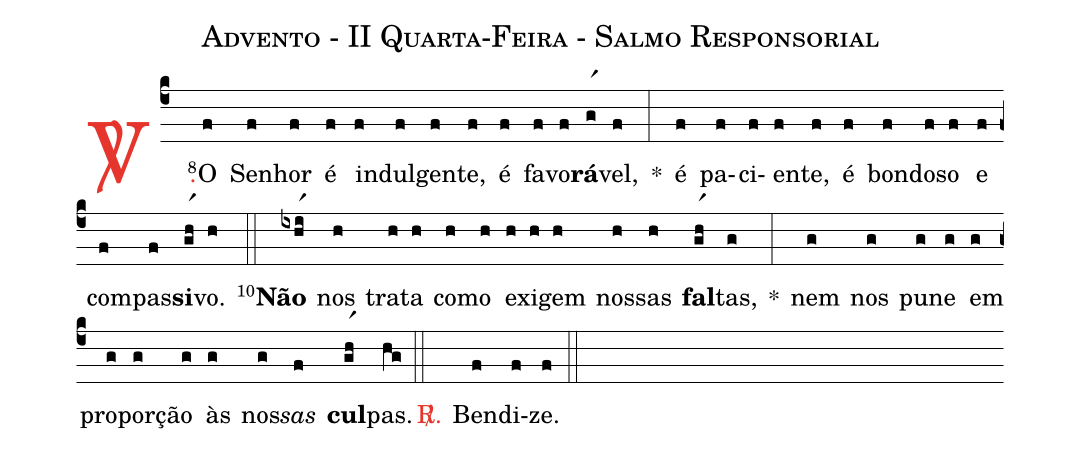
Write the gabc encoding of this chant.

name: Advento - II Quarta-Feira - Salmo Responsorial;
%%
(c4)

<c><sp>V/</sp>.</c>() <v>\VSup{8}</v>O(f) Se(f)nhor(f) é(f) in(f)dul(f)gen(f)te,(f) é(f) fa(f)vo(f)<b>rá</b>(gr1)vel,(f) *(:)
é(f) pa(f)ci(f)en(f)te,(f) é(f) bon(f)do(f)so(f) e(f) com(f)pas(f)<b>si</b>(gr1h)vo.(h)

(::)

<v>\VSup{10}</v><b>Não</b>(ixhr1i) nos(h) tra(h)ta(h) co(h)mo(h) e(h)xi(h)gem(h) nos(h)sas(h) <b>fal</b>(gr1h)tas,(g) *(:)
nem(g) nos(g) pu(g)ne(g) em(g) pro(g)por(g)ção(g) às(g) nos(g)<i>sas</i>(f) <b>cul</b>(gr1h)pas.(hg)

(::)

<c><sp>R/</sp>.</c>() Ben(f)di(f)ze.(f)

(::)
